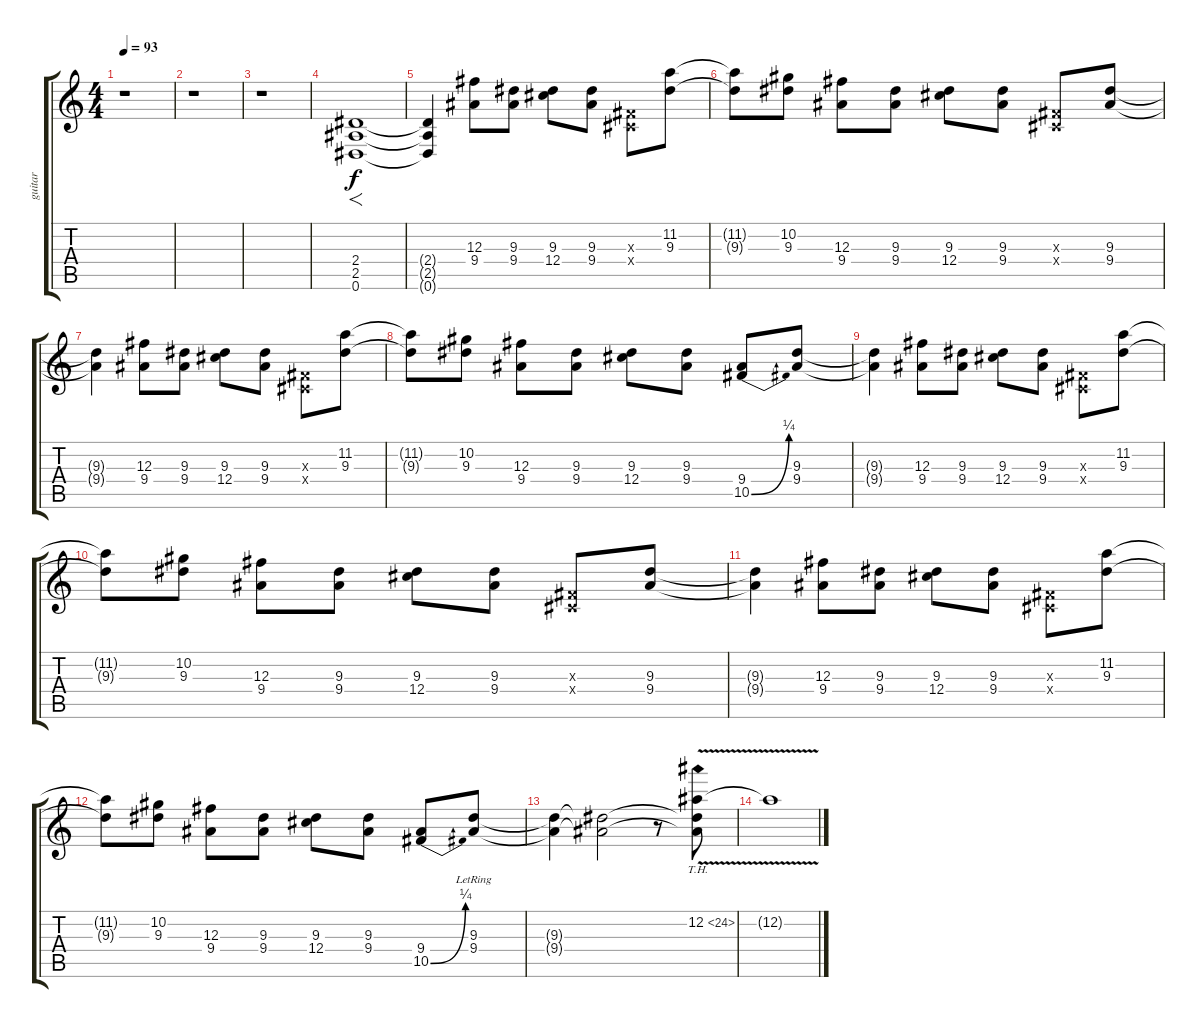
\track ("guitar " "guitar ") {instrument overdrivenguitar}
\staff {score tabs}
\tuning (Eb4 Bb3 Gb3 Db3 Ab2 Eb2) {hide}
\ts (4 4)
\tempo 93
\clef g2
\ks c
r.1{dy f instrument overdrivenguitar} |
r.1 |
r.1 |
(2.4 2.5 0.6).1{f} |
(2.4{t} 2.5{t} 0.6{t}).4 (12.3 9.4).8 (9.3 9.4).8 (9.3 12.4).8 (9.3 9.4).8 (0.3{x} 0.4{x}).8 (11.2 9.3).8 |
(11.2{t} 9.3{t}).8 (10.2 9.3).8 (12.3 9.4).8 (9.3 9.4).8 (9.3 12.4).8 (9.3 9.4).8 (0.3{x} 0.4{x}).8 (9.3 9.4).8 |
(9.3{t} 9.4{t}).4 (12.3 9.4).8 (9.3 9.4).8 (9.3 12.4).8 (9.3 9.4).8 (0.3{x} 0.4{x}).8 (11.2 9.3).8 |
(11.2{t} 9.3{t}).8 (10.2 9.3).8 (12.3 9.4).8 (9.3 9.4).8 (9.3 12.4).8 (9.3 9.4).8 (9.4 10.5{be (bend 0 0 60 1)}).8 (9.3 9.4).8 |
(9.3{t} 9.4{t}).4 (12.3 9.4).8 (9.3 9.4).8 (9.3 12.4).8 (9.3 9.4).8 (0.3{x} 0.4{x}).8 (11.2 9.3).8 |
(11.2{t} 9.3{t}).8 (10.2 9.3).8 (12.3 9.4).8 (9.3 9.4).8 (9.3 12.4).8 (9.3 9.4).8 (0.3{x} 0.4{x}).8 (9.3 9.4).8 |
(9.3{t} 9.4{t}).4 (12.3 9.4).8 (9.3 9.4).8 (9.3 12.4).8 (9.3 9.4).8 (0.3{x} 0.4{x}).8 (11.2 9.3).8 |
(11.2{t} 9.3{t}).8 (10.2 9.3).8 (12.3 9.4).8 (9.3 9.4).8 (9.3 12.4).8 (9.3 9.4).8 (9.4 10.5{be (bend 0 0 60 1)}).8 (9.3 9.4{lr}).8 |
(9.3{t} 9.4{t}).4 (9.3{t} 9.4{t}).2 r.8 (12.2{th 12 v} 9.3{t} 9.4{t}).8 |
12.2{t}.1
